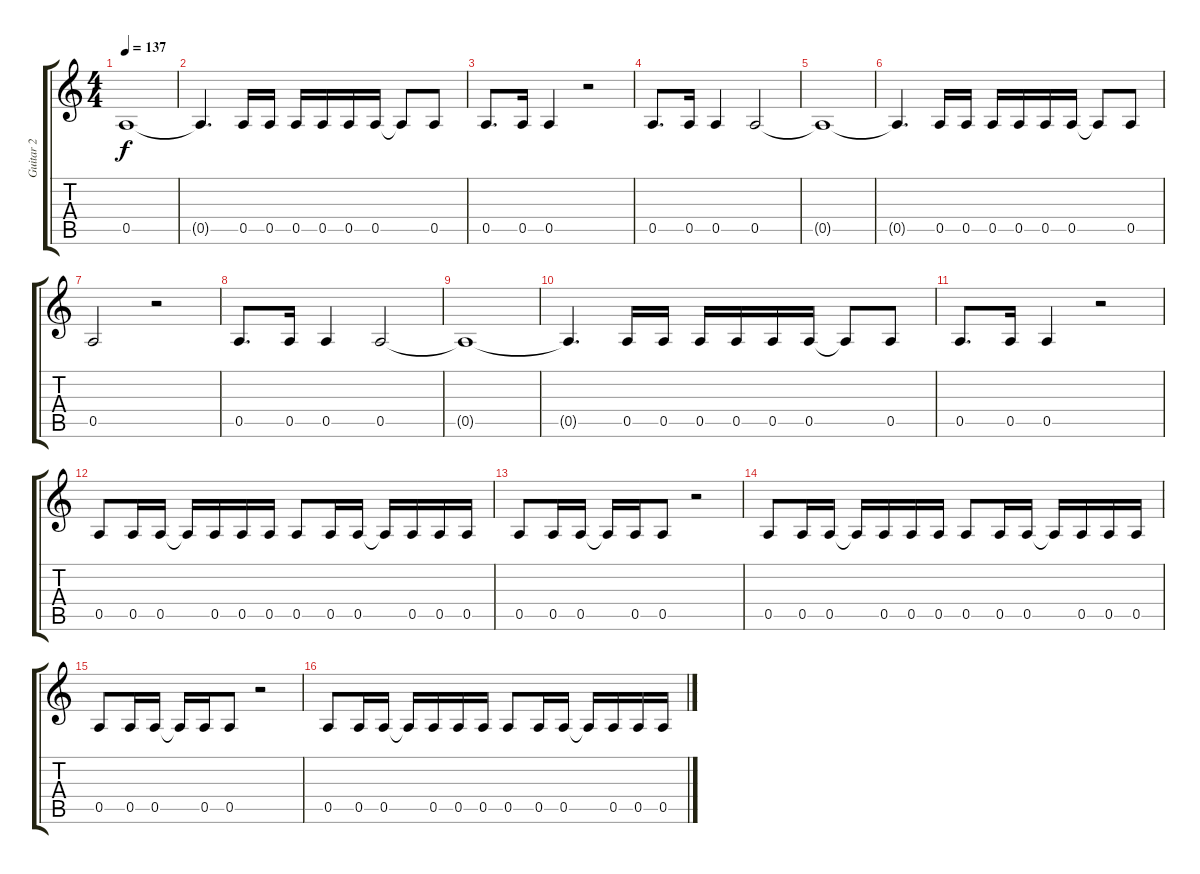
\track ("Guitar 2" "Guitar 2") {instrument distortionguitar}
\staff {score tabs}
\tuning (E4 B3 G3 D3 A2 E2) {hide}
\ts (4 4)
\tempo 137
\clef g2
\ks c
0.5{t}.1{dy f} |
0.5{t}.4{d} 0.5.16 0.5.16 0.5.16 0.5.16 0.5.16 0.5.16 0.5{t}.8 0.5.8 |
0.5.8{d} 0.5.16 0.5.4 r.2 |
0.5.8{d} 0.5.16 0.5.4 0.5.2 |
0.5{t}.1 |
0.5{t}.4{d} 0.5.16 0.5.16 0.5.16 0.5.16 0.5.16 0.5.16 0.5{t}.8 0.5.8 |
0.5.2 r.2 |
0.5.8{d} 0.5.16 0.5.4 0.5.2 |
0.5{t}.1 |
0.5{t}.4{d} 0.5.16 0.5.16 0.5.16 0.5.16 0.5.16 0.5.16 0.5{t}.8 0.5.8 |
0.5.8{d} 0.5.16 0.5.4 r.2 |
0.5.8 0.5.16 0.5.16 0.5{t}.16 0.5.16 0.5.16 0.5.16 0.5.8 0.5.16 0.5.16 0.5{t}.16 0.5.16 0.5.16 0.5.16 |
0.5.8 0.5.16 0.5.16 0.5{t}.16 0.5.16 0.5.8 r.2 |
0.5.8 0.5.16 0.5.16 0.5{t}.16 0.5.16 0.5.16 0.5.16 0.5.8 0.5.16 0.5.16 0.5{t}.16 0.5.16 0.5.16 0.5.16 |
0.5.8 0.5.16 0.5.16 0.5{t}.16 0.5.16 0.5.8 r.2 |
0.5.8 0.5.16 0.5.16 0.5{t}.16 0.5.16 0.5.16 0.5.16 0.5.8 0.5.16 0.5.16 0.5{t}.16 0.5.16 0.5.16 0.5.16
